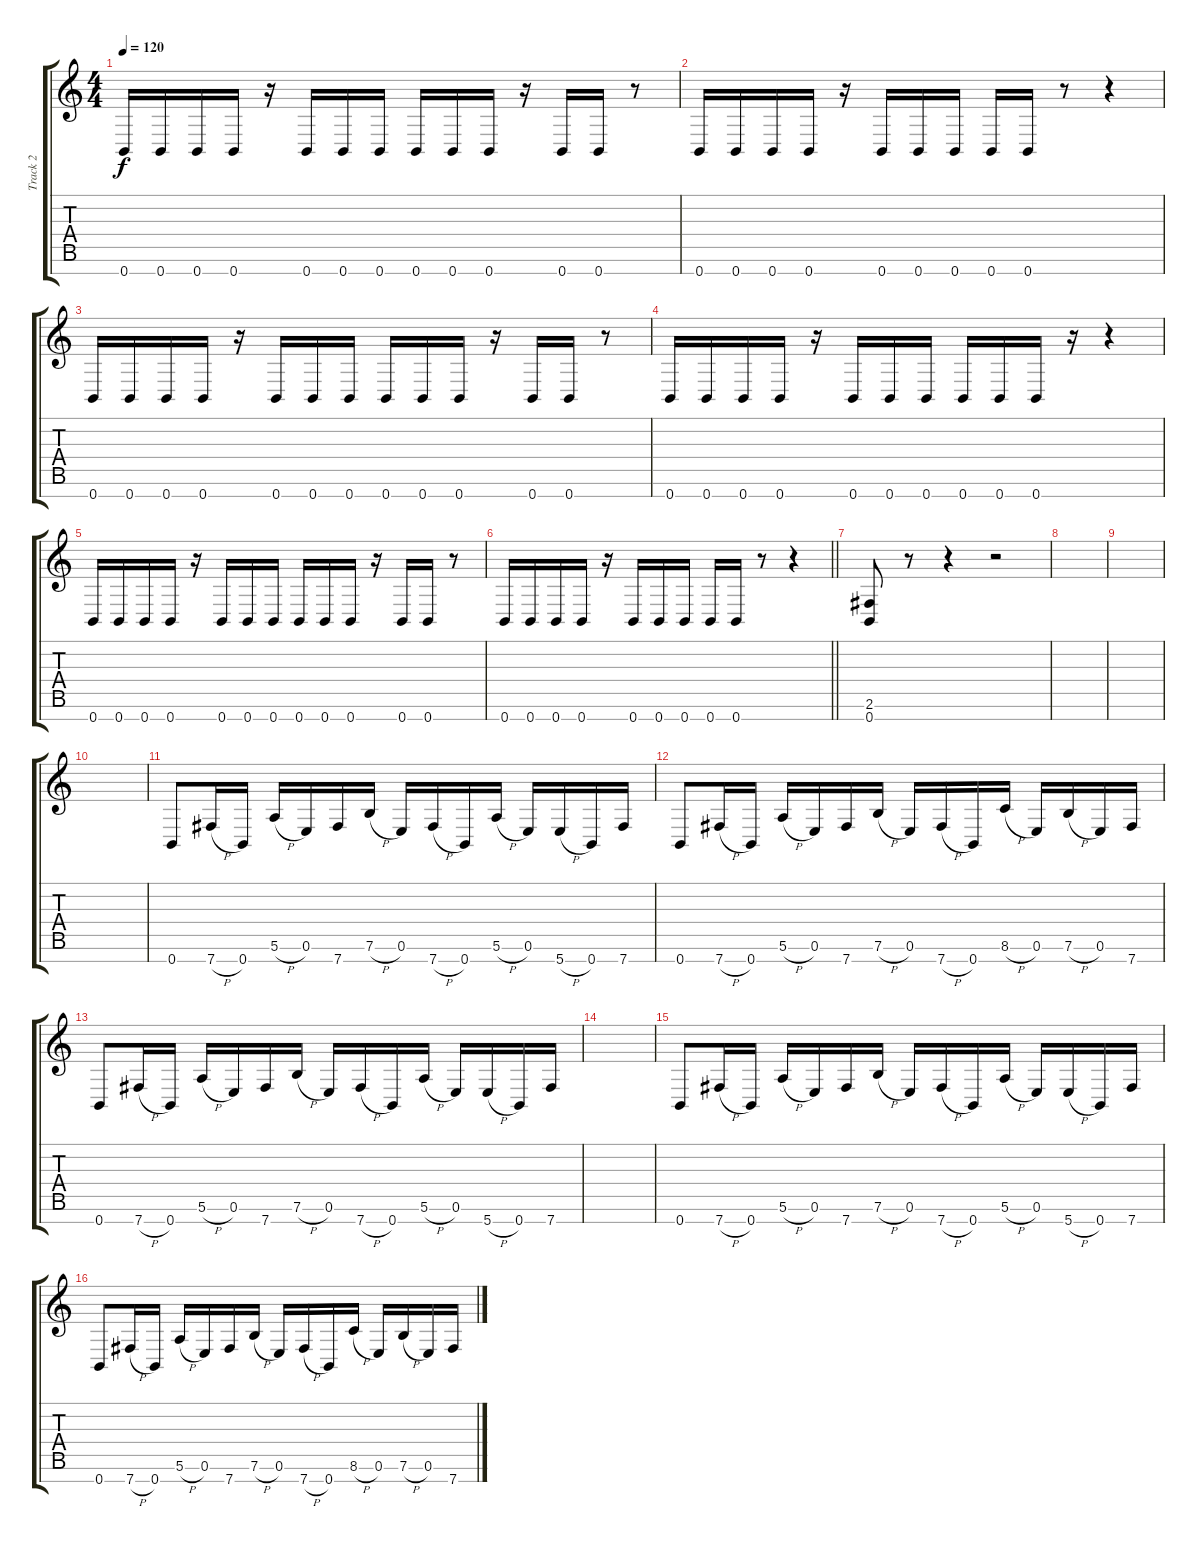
\track ("Track 2" "Track 2") {instrument distortionguitar}
\staff {score tabs}
\tuning (E4 B3 G3 D3 A2 E2 B1) {hide}
\ts (4 4)
\tempo 120
\clef g2
\ks c
0.7.16{dy f} 0.7.16 0.7.16 0.7.16 r.16 0.7.16 0.7.16 0.7.16 0.7.16 0.7.16 0.7.16 r.16 0.7.16 0.7.16 r.8 |
0.7.16 0.7.16 0.7.16 0.7.16 r.16 0.7.16 0.7.16 0.7.16 0.7.16 0.7.16 r.8 r.4 |
0.7.16 0.7.16 0.7.16 0.7.16 r.16 0.7.16 0.7.16 0.7.16 0.7.16 0.7.16 0.7.16 r.16 0.7.16 0.7.16 r.8 |
0.7.16 0.7.16 0.7.16 0.7.16 r.16 0.7.16 0.7.16 0.7.16 0.7.16 0.7.16 0.7.16 r.16 r.4 |
0.7.16 0.7.16 0.7.16 0.7.16 r.16 0.7.16 0.7.16 0.7.16 0.7.16 0.7.16 0.7.16 r.16 0.7.16 0.7.16 r.8 |
\barLineRight lightlight
0.7.16 0.7.16 0.7.16 0.7.16 r.16 0.7.16 0.7.16 0.7.16 0.7.16 0.7.16 r.8 r.4 |
(2.6 0.7).8 r.8 r.4 r.2 |
|
|
|
0.7.8 7.7{h}.16 0.7.16 5.6{h}.16 0.6.16 7.7.16 7.6{h}.16 0.6.16 7.7{h}.16 0.7.16 5.6{h}.16 0.6.16 5.7{h}.16 0.7.16 7.7.16 |
0.7.8 7.7{h}.16 0.7.16 5.6{h}.16 0.6.16 7.7.16 7.6{h}.16 0.6.16 7.7{h}.16 0.7.16 8.6{h}.16 0.6.16 7.6{h}.16 0.6.16 7.7.16 |
0.7.8 7.7{h}.16 0.7.16 5.6{h}.16 0.6.16 7.7.16 7.6{h}.16 0.6.16 7.7{h}.16 0.7.16 5.6{h}.16 0.6.16 5.7{h}.16 0.7.16 7.7.16 |
|
0.7.8 7.7{h}.16 0.7.16 5.6{h}.16 0.6.16 7.7.16 7.6{h}.16 0.6.16 7.7{h}.16 0.7.16 5.6{h}.16 0.6.16 5.7{h}.16 0.7.16 7.7.16 |
0.7.8 7.7{h}.16 0.7.16 5.6{h}.16 0.6.16 7.7.16 7.6{h}.16 0.6.16 7.7{h}.16 0.7.16 8.6{h}.16 0.6.16 7.6{h}.16 0.6.16 7.7.16
